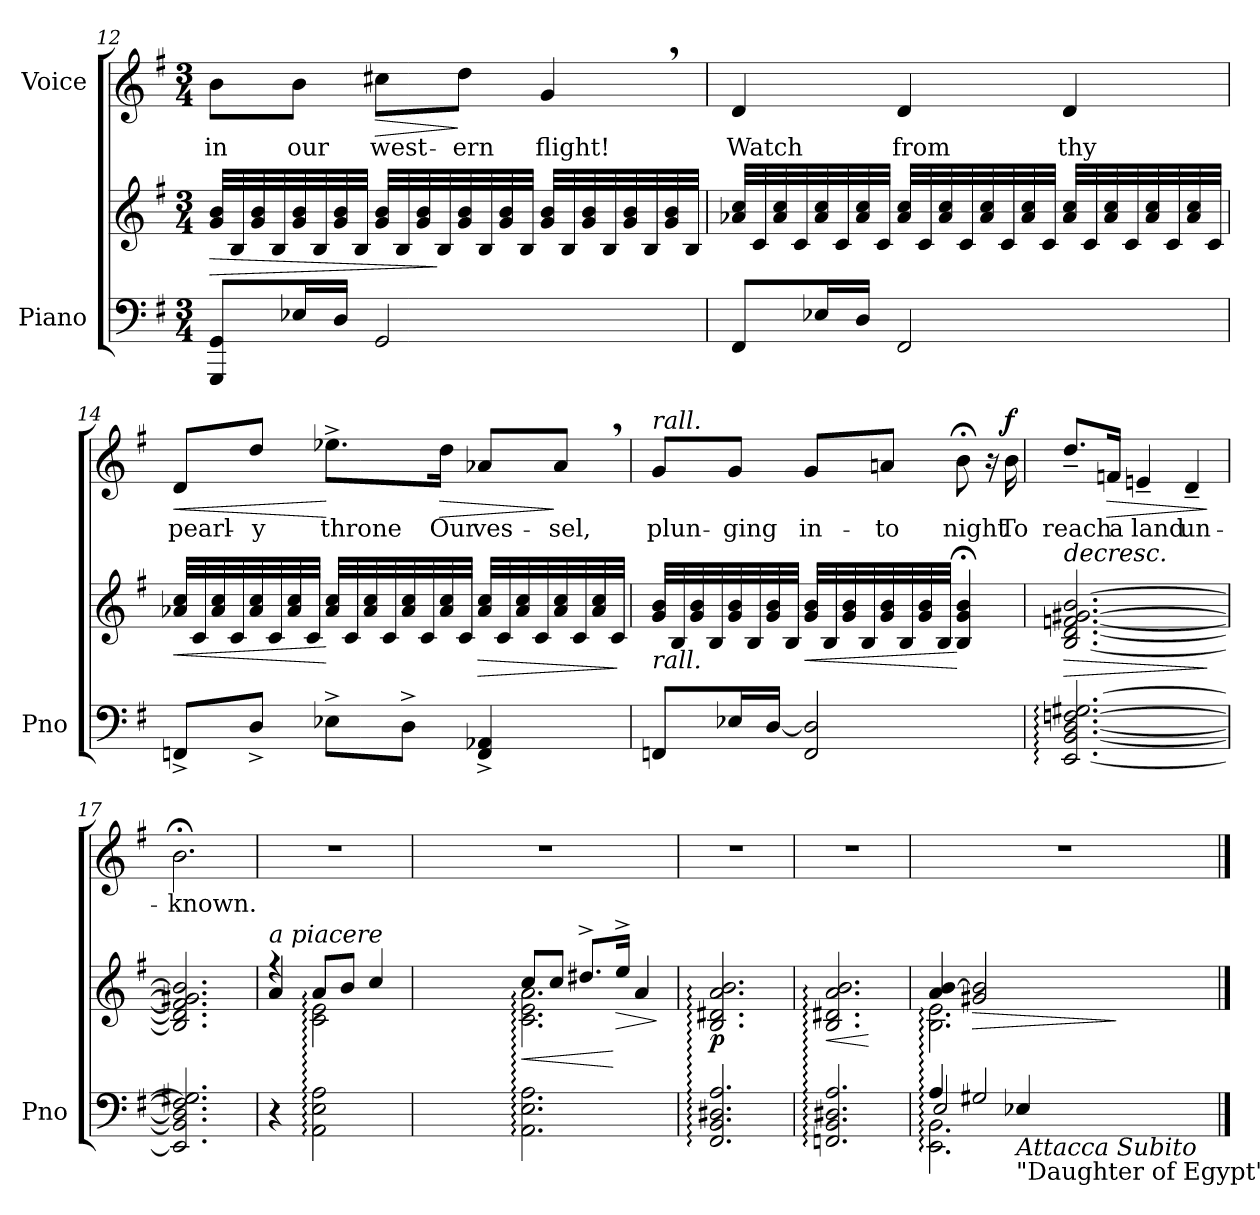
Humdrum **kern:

**kern	**kern	**dynam	**kern	**text	**dynam
*part2	*part2	*part2	*part1	*part1	*part1
*staff3	*staff2	*staff2/3	*staff1	*staff1	*staff1
*I"Piano	*	*	*I"Voice	*	*
*I'Pno	*	*	*	*	*
*clefF4	*clefG2	*	*clefG2	*	*
*k[f#]	*k[f#]	*	*k[f#]	*	*
*M3/4	*M3/4	*	*M3/4	*	*
=12	=12	=12	=12	=12	=12
!	!	!LO:HP:b	!	!	!
8GGG/ 8GG/L	32g/ 32b/LLL	>	8b\L	in	.
.	32B/	.	.	.	.
.	32g/ 32b/	.	.	.	.
.	32B/	.	.	.	.
16E-X/L	32g/ 32b/	.	8b\J	our	.
.	32B/	.	.	.	.
16D/JJ	32g/ 32b/	.	.	.	.
.	32B/JJJ	.	.	.	.
!	!	!	!	!	!LO:HP:b
2GG/	32g/ 32b/LLL	.	8cc#X\L	west-	>
.	32B/	.	.	.	.
.	32g/ 32b/	.	.	.	.
.	32B/	]	.	.	.
.	32g/ 32b/	.	8dd\J	-ern	]
.	32B/	.	.	.	.
.	32g/ 32b/	.	.	.	.
.	32B/JJJ	.	.	.	.
.	32g/ 32b/LLL	.	4g,/	flight!	.
.	32B/	.	.	.	.
.	32g/ 32b/	.	.	.	.
.	32B/	.	.	.	.
.	32g/ 32b/	.	.	.	.
.	32B/	.	.	.	.
.	32g/ 32b/	.	.	.	.
.	32B/JJJ	.	.	.	.
=13	=13	=13	=13	=13	=13
8FF#/L	32a-X/ 32cc/LLL	.	4d/	Watch	.
.	32c/	.	.	.	.
.	32a-/ 32cc/	.	.	.	.
.	32c/	.	.	.	.
16E-X/L	32a-/ 32cc/	.	.	.	.
.	32c/	.	.	.	.
16D/JJ	32a-/ 32cc/	.	.	.	.
.	32c/JJJ	.	.	.	.
2FF#/	32a-/ 32cc/LLL	.	4d/	from	.
.	32c/	.	.	.	.
.	32a-/ 32cc/	.	.	.	.
.	32c/	.	.	.	.
.	32a-/ 32cc/	.	.	.	.
.	32c/	.	.	.	.
.	32a-/ 32cc/	.	.	.	.
.	32c/JJJ	.	.	.	.
.	32a-/ 32cc/LLL	.	4d/	thy	.
.	32c/	.	.	.	.
.	32a-/ 32cc/	.	.	.	.
.	32c/	.	.	.	.
.	32a-/ 32cc/	.	.	.	.
.	32c/	.	.	.	.
.	32a-/ 32cc/	.	.	.	.
.	32c/JJJ	.	.	.	.
=14	=14	=14	=14	=14	=14
!	!	!LO:HP:b	!	!	!LO:HP:b
8FFn^/L	32a-X/ 32cc/LLL	<	8d/L	pearl-	<
.	32c/	.	.	.	.
.	32a-/ 32cc/	.	.	.	.
.	32c/	.	.	.	.
8D^/J	32a-/ 32cc/	.	8dd/J	-y	.
.	32c/	.	.	.	.
.	32a-/ 32cc/	.	.	.	.
.	32c/JJJ	.	.	.	.
8E-X^\L	32a-/ 32cc/LLL	[	8.ee-X^\L	throne	[
.	32c/	.	.	.	.
.	32a-/ 32cc/	.	.	.	.
.	32c/	.	.	.	.
8D^\J	32a-/ 32cc/	.	.	.	.
.	32c/	.	.	.	.
!	!	!	!	!	!LO:HP:b
.	32a-/ 32cc/	.	16dd\Jk	Our	>
.	32c/JJJ	.	.	.	.
!	!	!LO:HP:b	!	!	!
4FF/^ 4AA-X/^	32a-/ 32cc/LLL	>	8a-X/L	ves-	.
.	32c/	.	.	.	.
.	32a-/ 32cc/	.	.	.	.
.	32c/	.	.	.	.
.	32a-/ 32cc/	.	8a-,/J	-sel,	]
.	32c/	.	.	.	.
.	32a-/ 32cc/	.	.	.	.
.	32c/JJJ	.	.	.	.
.	.	]	.	.	.
=15	=15	=15	=15	=15	=15
!	!	!	!LO:TX:a:i:t=rall.	!	!
!	!LO:TX:b:i:t=rall.	!	!	!	!
8FFn/L	32g/ 32b/LLL	.	8g/L	plun-	.
.	32B/	.	.	.	.
.	32g/ 32b/	.	.	.	.
.	32B/	.	.	.	.
16E-X/L	32g/ 32b/	.	8g/J	-ging	.
.	32B/	.	.	.	.
[>16D/JJ	32g/ 32b/	.	.	.	.
.	32B/JJJ	.	.	.	.
!	!	!LO:HP:b	!	!	!
2FF/ 2D/]	32g/ 32b/LLL	<	8g/L	in-	.
.	32B/	.	.	.	.
.	32g/ 32b/	.	.	.	.
.	32B/	.	.	.	.
.	32g/ 32b/	.	8an/J	-to	.
.	32B/	.	.	.	.
.	32g/ 32b/	.	.	.	.
.	32B/JJJ	.	.	.	.
.	4B/;< 4g/;< 4b/;<	[	8b;<\	night	.
.	.	.	16r	.	.
!	!	!	!	!	!LO:DY:a
.	.	.	16b\	To	f
=16	=16	=16	=16	=16	=16
!	!LO:TX:a:i:t=decresc.	!	!	!	!
!	!	!LO:HP:b	!	!	!
[2.EE/:: [2.BB/:: [2.D/:: [2.Fn/:: [2.G#X/::	[2.B/ [2.d/ [2.fn/ [2.g#X/ [2.b/	>	8.dd~>/L	reach	.
!	!	!	!	!	!LO:HP:b
.	.	.	16fn/Jk	a	>
.	.	.	4en~>/	land	.
.	.	.	4d~>/	un-	.
.	.	]	.	.	]
=17	=17	=17	=17	=17	=17
2.EE/] 2.BB/] 2.D/] 2.Fn/] 2.G#X/]	2.B/] 2.d/] 2.fn/] 2.g#X/] 2.b/]	.	2.b;<\	-known.	.
=18	=18	=18	=18	=18	=18
*	*^	*	*	*	*
!	!LO:TX:a:i:t=a piacere	!	!	!	!	!
4r	4r	4a/	.	2.r	.	.
2AA\:: 2E\:: 2A\::	2c\:: 2e\::	8a::/L	.	.	.	.
.	.	8b/J	.	.	.	.
.	.	4cc/	.	.	.	.
=19	=19	=19	=19	=19	=19	=19
*^	*	*	*	*	*	*
!	!	!	!	!LO:HP:b	!	!	!
2.ryy	2.AA\:: 2.E\:: 2.A\::	8cc/L	2.c\:: 2.e\:: 2.a\::	<	2.r	.	.
.	.	8cc/J	.	.	.	.	.
.	.	8.dd#X^/L	.	.	.	.	.
!	!	!	!	!LO:HP:n=1:b	!	!	!
.	.	16ee^/Jk	.	[ >	.	.	.
.	.	4a/	.	.	.	.	.
*v	*v	*	*	*	*	*	*
*	*v	*v	*	*	*	*
.	.	]	.	.	.
=20	=20	=20	=20	=20	=20
!	!	!LO:DY:b	!	!	!
2.FF#/:: 2.BB/:: 2.D#X/:: 2.A/::	2.B/:: 2.d#X/:: 2.a/:: 2.b/::	p	2.r	.	.
=21	=21	=21	=21	=21	=21
!	!	!LO:HP:b	!	!	!
2.FFn/:: 2.BB/:: 2.D#X/:: 2.A/::	2.B/:: 2.d#X/:: 2.a/:: 2.b/::	<	2.r	.	.
.	.	[	.	.	.
=22	=22	=22	=22	=22	=22
*^	*^	*	*	*	*
*	*^	*	*	*	*	*	*
4A::/	2.EE\:: 2.BB\::	2E/	4a/ [4b/	2.B\:: 2.e\::	.	2.r	.	.
!	!	!	!	!	!LO:HP:b	!	!	!
2G#X/	.	.	2g#X/ 2b/]	.	>	.	.	.
!	!	!LO:TX:b:i:t=Attacca Subito	!	!	!	!	!	!
!	!	!LO:TX:b:t="Daughter of Egypt"	!	!	!	!	!	!
.	.	4E-X/	.	.	.	.	.	.
*v	*v	*v	*	*	*	*	*	*
*	*v	*v	*	*	*	*
.	.	]	.	.	.
==	==	==	==	==	==
*-	*-	*-	*-	*-	*-
